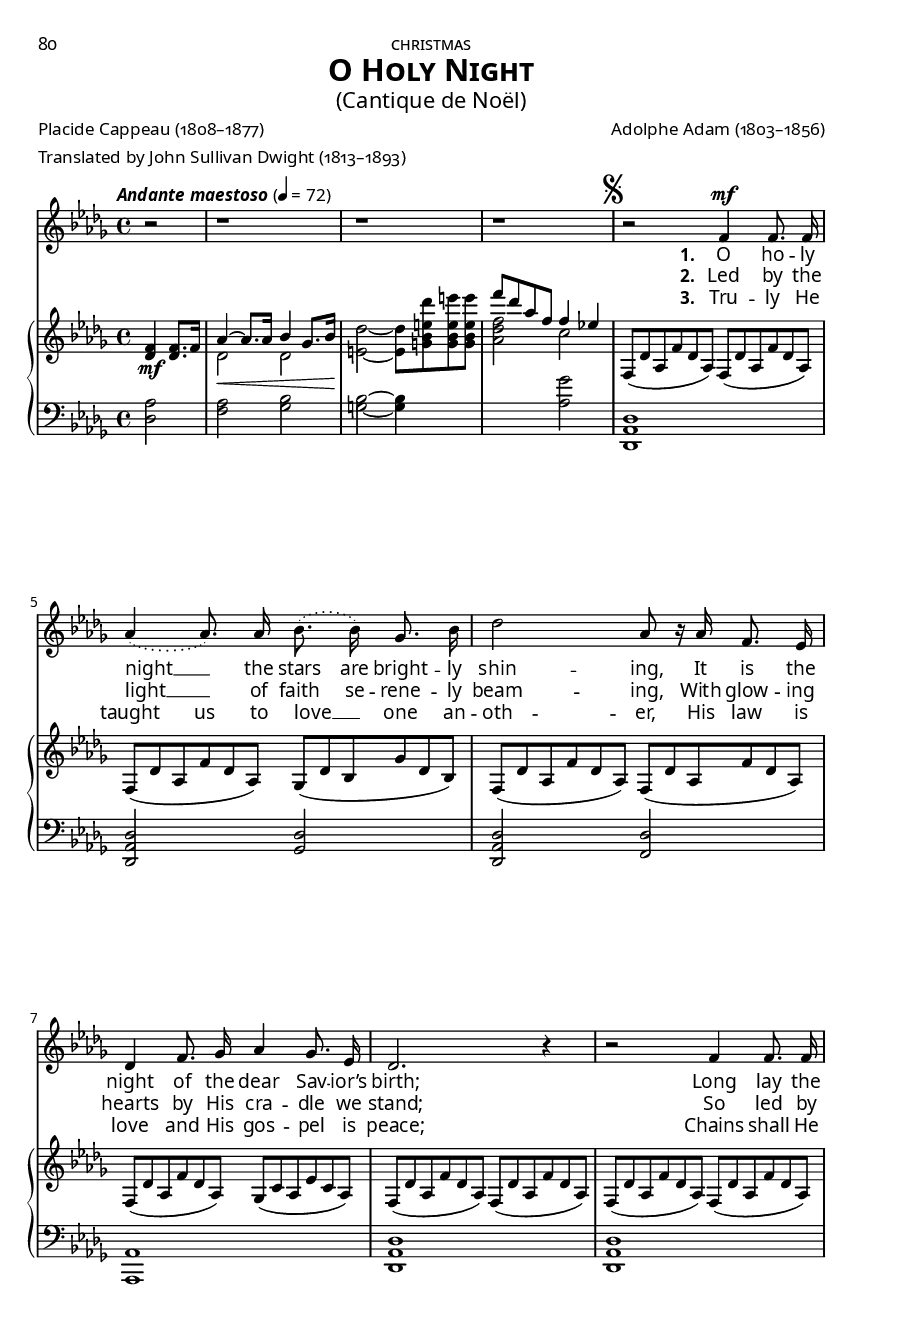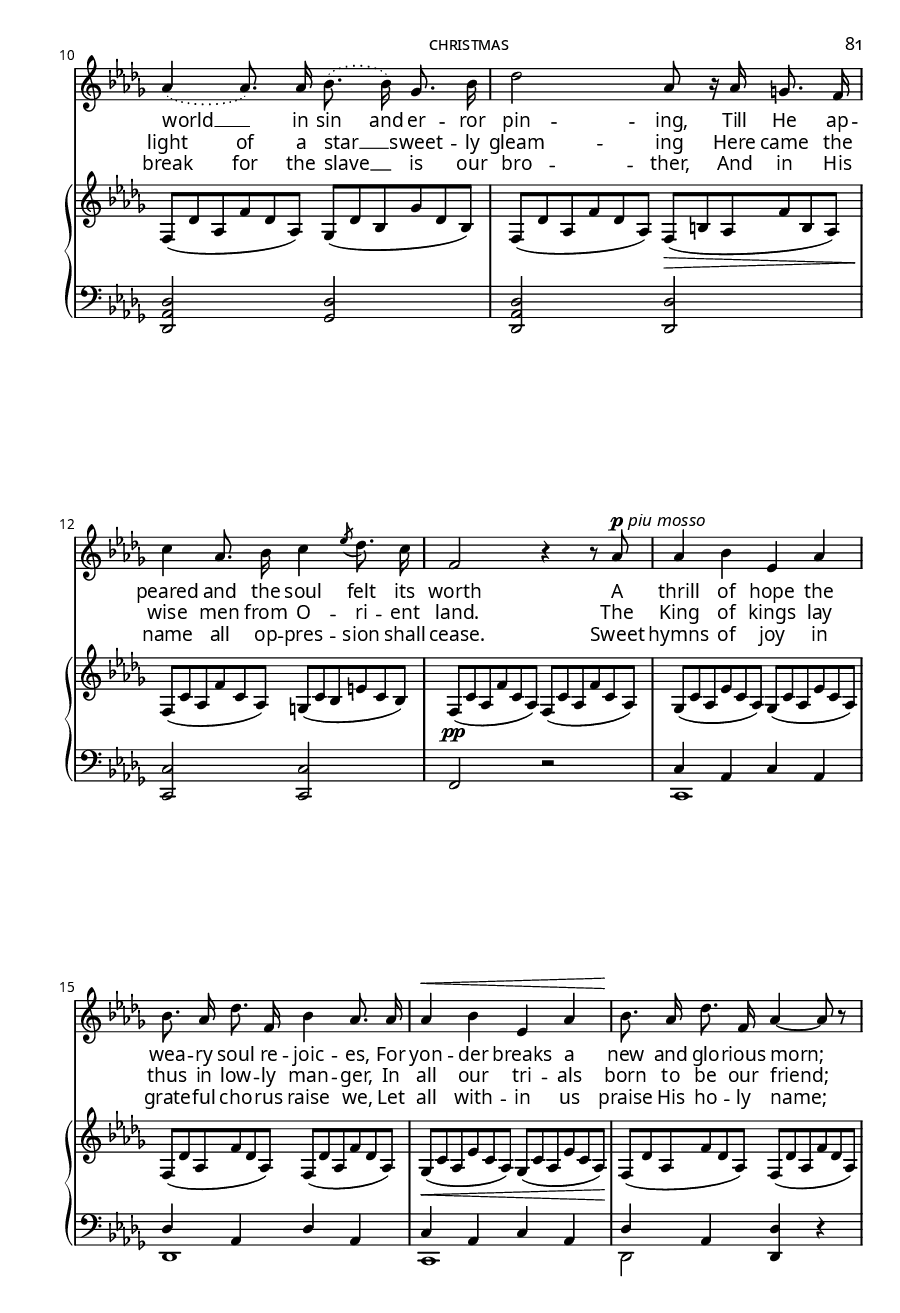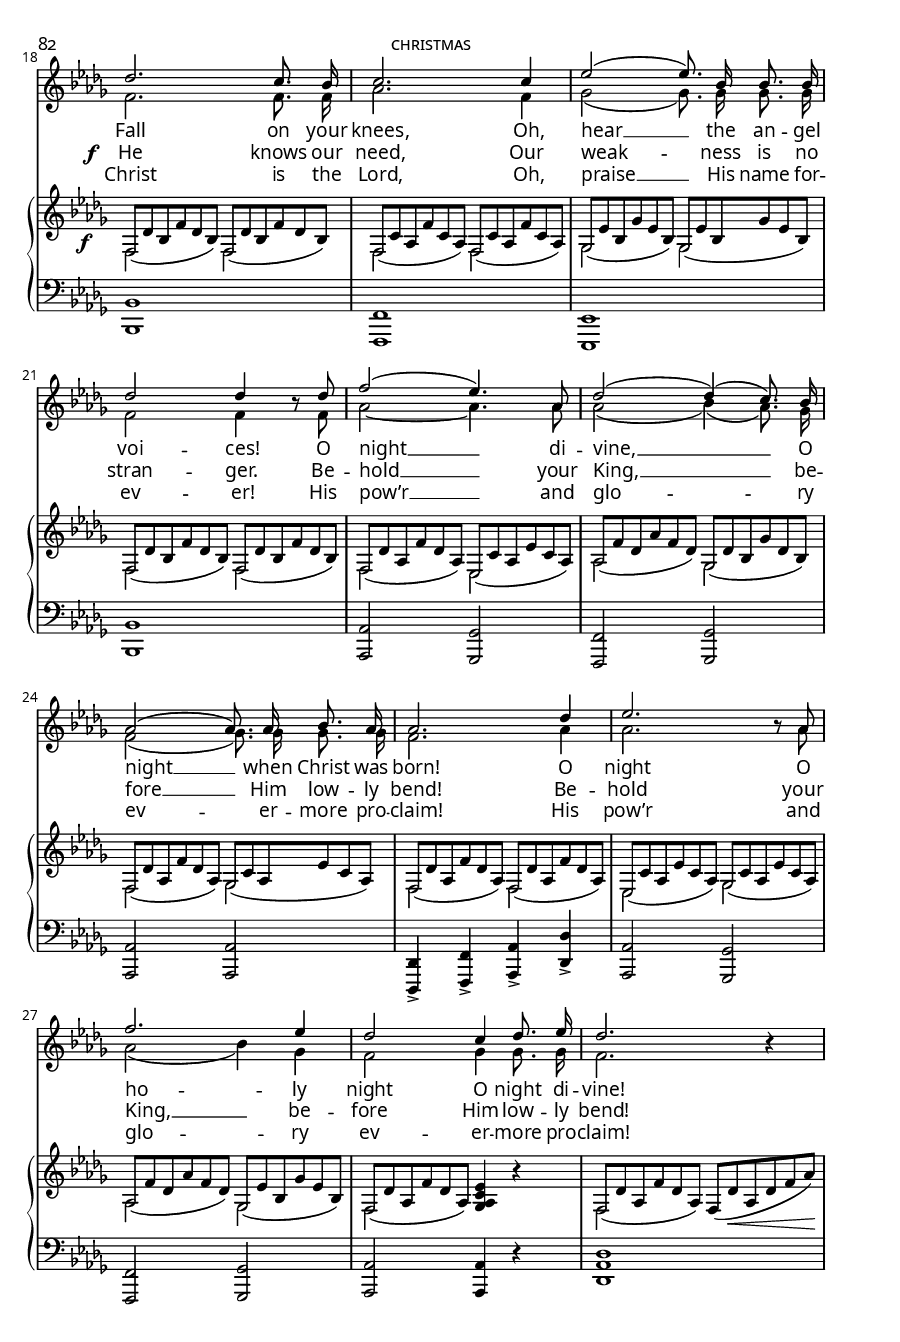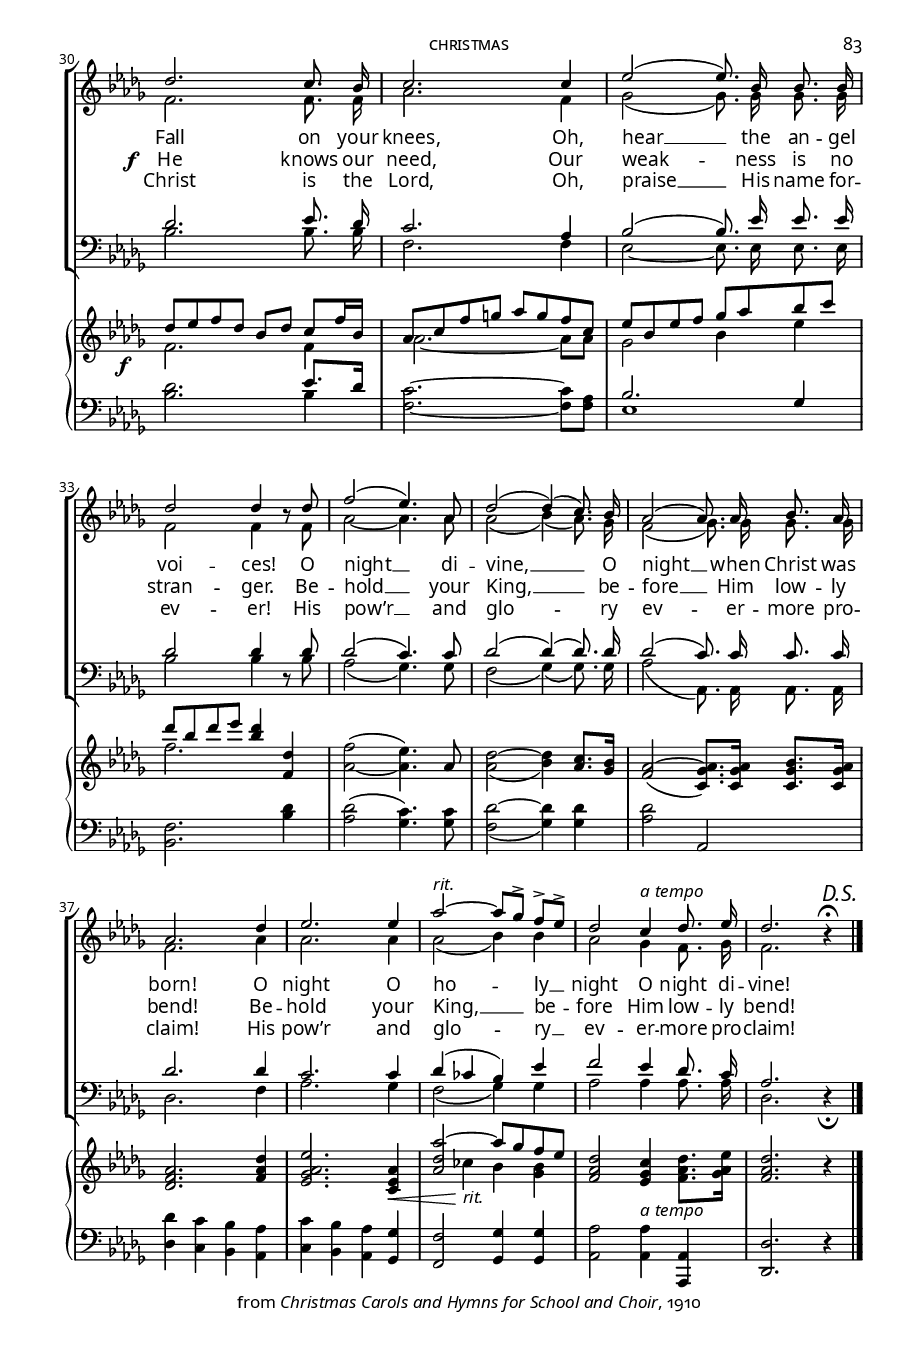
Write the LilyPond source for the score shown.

\version "2.14.2"
\include "util.ly"
\header {
  title = \markup{\override #'(font-name . "Garamond Premier Pro Semibold"){ \abs-fontsize #15 \smallCapsOldStyle"O Holy Night"}}
  subtitle = \markup{\override #'(font-name . "Garamond Premier Pro"){ \abs-fontsize #10.5 "(Cantique de Noël)"}}
  composer = \markup\oldStyleNum"Adolphe Adam (1803–1856)"
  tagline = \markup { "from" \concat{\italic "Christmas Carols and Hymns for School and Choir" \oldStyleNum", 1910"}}
  poet = \markup\oldStyleNum"Placide Cappeau (1808–1877)"
  meter = \markup\oldStyleNum"Translated by John Sullivan Dwight (1813–1893)"
}
\paper {
  paper-height = 9\in
  paper-width = 6\in
  indent = 0\in
  %system-system-spacing = #'((basic-distance . 10) (padding . 0))
  system-system-spacing =
    #'((basic-distance . 0)
       (minimum-distance . 0)
       (padding . -15)
       (stretchability . 100))
  markup-system-spacing =
    #'((basic-distance . 0)
       (minimum-distance . 0)
       (padding . 1)
       (stretchability . 0))
  top-system-spacing =
    #'((basic-distance . 0)
       (minimum-distance . 0)
       (padding . 0)
       (stretchability . 0))
%8.5x11  system-system-spacing #'stretchability = 100
%8.5x11  markup-system-spacing #'stretchability = 100
%8.5x11  top-system-spacing #'stretchability = 80
%8.5x11  last-bottom-spacing #'stretchability = 80
  ragged-last-bottom = ##f
  ragged-bottom = ##f
  two-sided = ##t
  inner-margin = 0.5\in
  outer-margin = 0.25\in
  top-margin = 0.25\in
  bottom-margin = 0.25\in
  first-page-number = #080
  print-first-page-number = ##t
  headerLine = \markup{\override #'(font-name . "Garamond Premier Pro") \smallCapsOldStyle"christmas"}
  oddHeaderMarkup = \markup\fill-line{
     \override #'(font-name . "Garamond Premier Pro")\abs-fontsize #8.5
     \combine 
        \fill-line{"" \on-the-fly #print-page-number-check-first
        \oldStylePageNum""
        }
        \fill-line{\headerLine}
  }
  evenHeaderMarkup = \markup {
     \override #'(font-name . "Garamond Premier Pro")\abs-fontsize #8.5
     \combine
        \on-the-fly #print-page-number-check-first
        \oldStylePageNum""
        \fill-line{\headerLine}
  }
}
#(set-global-staff-size 15) \paper{ #(define fonts (make-pango-font-tree "GoudyOlSt BT" "Garamond Premier Pro" "Garamond Premier Pro" (/ 15 20))) }
global = {
  \key des \major
  \time 4/4
  \autoBeamOff
  #'line-break-system-details #'((alignment-distances . (-100)))
  \override DynamicLineSpanner #'staff-padding = #0.0
  \override DynamicLineSpanner #'Y-extent = #'(-1 . 1)
}
globalNoTime = {
  \key des \major
  \autoBeamOff
  #'line-break-system-details #'((alignment-distances . (-100)))
  \override DynamicLineSpanner #'staff-padding = #0.0
  \override DynamicLineSpanner #'Y-extent = #'(-1 . 1)
}

sopMusicPre = \relative c' {
  \tempo \markup\italic"Andante maestoso" 4 = 72
  r2 | r1 | r1 | r1 | \mark \markup { \musicglyph #"scripts.segno" }
  r2 f4^\mf f8.\noBeam f16 | \break
  
  \slurDotted aes4( aes8.\noBeam) aes16\noBeam bes8.\noBeam( bes16\noBeam) ges8.\noBeam bes16 |
  des2 aes8\noBeam r16 aes16 f8.\noBeam ees16 | \break
  
  des4 f8. ges16\noBeam aes4 ges8.\noBeam ees16 |
  des2. r4 |
  r2 f4 f8.\noBeam f16 | \pageBreak
  
  %page 2
  aes4( aes8.) aes16\noBeam bes8.\noBeam( bes16) ges8.\noBeam bes16 |
  des2 aes8\noBeam r16 aes16 g8.\noBeam f16\noBeam | \break
  
  c'4 aes8.\noBeam bes16 c4 \slurSolid \acciaccatura ees8 des8.\noBeam c16 |
  f,2 r4 r8 aes8\noBeam^\markup{\dynamic"p" \italic"piu mosso"} |
  aes4 bes ees, aes | \break
  
  bes8.\noBeam aes16 des8.\noBeam f,16 bes4 aes8.\noBeam aes16 |
  aes4^\< bes ees, aes |
  bes8.\noBeam\! aes16 des8. f,16 aes4~ aes8 r8 \pageBreak
}
sopMusic = \relative c'' {
  \repeat unfold 2 {
    des2. c8.\noBeam bes16 |
    c2. c4 |
    ees2( ees8.\noBeam) bes16\noBeam bes8.\noBeam bes16 |
    
    des2 des4 bes8\rest des8 |
    f2( ees4.) aes,8 |
    
    des2( des4)( c8.\noBeam) bes16 |
    aes2( aes8.\noBeam) aes16 bes8.\noBeam aes16 |
    aes2. des4 |
  }
  \alternative {
    %page 4
    %first ending
    {
      ees2. bes8\rest aes8 |
      f'2. ees4 |
      des2 c4 des8.\noBeam ees16 |
      
      des2. bes4\rest | \pageBreak
    }
    %second ending
    {
      ees2. ees4 |
    }
  }
  aes2~^\markup\italic"rit." aes8[ ges]^> f[^> ees]^> |
  des2 c4^\markup\italic"a tempo" des8.\noBeam ees16 |
  des2. bes4\rest\fermata \bar "|."
  \once \override Score.RehearsalMark #'break-visibility = #end-of-line-visible
  \once \override Score.RehearsalMark #'self-alignment-X = #RIGHT
  \mark\markup\italic"D.S."
}
sopWords = \lyricmode {
  
}

altoMusic = \relative c' {
  \repeat unfold 2 {
    f2. f8.\noBeam f16 |
    aes2. f4 |
    ges2( ges8.\noBeam) ges16 ges8.\noBeam ges16 |
    
    f2 f4 s8 f |
    aes2~ aes4. aes8 |
    
    aes2( bes4)( aes8.\noBeam) ges16 |
    f2( ges8.\noBeam) ges16 ges8.\noBeam ges16 |
    f2. aes4 |
  }
  
  %page 3
  \alternative {
    %first ending
    {
      aes2. s8 aes8 |
      aes2( bes4) ges4 |
      f2 ges4 ges8.\noBeam ges16 |
      
      f2. s4 |
    }
    %second ending
    {
      aes2. aes4 |
    }
  }
  aes2( bes4) bes |
  aes2 ges4 f8.\noBeam ges16 |
  f2. s4 \bar "|."
}
chorusWords = \lyricmode {
  \unset ignoreMelismata
  Fall on your knees, Oh, hear __ the an -- gel voi -- ces!
  O night __ di -- vine, __
  O night __ when Christ was born!
  \set associatedVoice = "altos"
  O night O ho -- ly night
  O night di -- vine!
  \unset associatedVoice
  
  \dropLyricsV
  Fall on your knees, Oh, hear __ the an -- gel \break voi -- ces!
  O night __ di -- vine, __
  O night __ when Christ was \break born!
  O night O ho -- ly __ night
  O night di -- vine!
}
chorusWordsII = {
  \set stanza = \markup\dynamic"f"
  \lyricmode {
    \unset ignoreMelismata
    He knows our need, Our weak -- ness is no stran -- ger.
    Be -- hold __ your King, __ be -- fore __ Him low -- ly bend!
    \set associatedVoice = "altos"
    Be -- hold your King, __ be -- fore Him low -- ly bend!
    \unset associatedVoice
  }
  \set stanza = \markup\dynamic"f"
  \lyricmode {
    \dropLyricsV
    He knows our need, Our weak -- ness is no stran -- ger.
    Be -- hold __ your King, __ be -- fore __ Him low -- ly bend!
    Be -- hold your King, __ be -- fore Him low -- ly bend!
  }
}
chorusWordsIII = \lyricmode {
  \unset ignoreMelismata
  Christ is the Lord, Oh, praise __ His name for -- ev -- er!
  His pow’r __ and glo -- ry ev -- er -- more pro -- claim!
  \set associatedVoice = "altos"
  His pow’r and glo -- ry ev -- er -- more pro -- claim!
  \unset associatedVoice
  
  \dropLyricsV
  Christ is the Lord, Oh, praise __ His name for -- ev -- er!
  His pow’r __ and glo -- ry ev -- er -- more pro -- claim!
  His pow’r and glo -- ry __ ev -- er -- more pro -- claim!
}

altoWords = \lyricmode {
  \set stanza = #"1. "
  \set ignoreMelismata = ##t
  O ho -- ly night __ _ the stars are bright -- ly shin -- ing,
  It is the night of the dear Sav -- ior’s birth;
  
  Long lay the world __ _ in sin and er -- ror pin -- ing,
  Till He ap -- peared and the soul felt its worth
  A thrill of hope the wea -- ry soul re -- joic -- es,
  For yon -- der breaks a new and glo -- rious morn; _
}
altoWordsII = \lyricmode {
  \set stanza = #"2. "
  \set ignoreMelismata = ##t
  Led by the light __ _ of faith se -- rene -- ly beam -- ing,
  With glow -- ing hearts by His cra -- dle we stand;
  
  So led by light of a star __ _ sweet -- ly gleam -- ing
  Here came the wise men from O -- ri -- ent land.
  The King of kings lay thus in low -- ly man -- ger,
  In all our tri -- als born to be our friend; _
}
altoWordsIII = \lyricmode {
  \set stanza = #"3. "
  \set ignoreMelismata = ##t
  Tru -- ly He taught us to love __ _ one an -- oth -- er,
  His law is love and His gos -- pel is peace;
  
  Chains shall He break for the slave __ _ is our bro -- ther,
  And in His name all op -- pres -- sion shall cease.
  Sweet hymns of joy in grate -- ful cho -- rus raise we,
  Let all with -- in us praise His ho -- ly name; _
}
altoWordsIV = \lyricmode {
}
altoWordsV = \lyricmode {
}
altoWordsVI = \lyricmode {
}
tenorMusic = \relative c' {
  des2. ees8.\noBeam des16 |
  c2. aes4 |
  bes2( bes8.\noBeam) ees16 ees8.\noBeam ees16 |
  
  des2 des4 s8 des8 |
  des2( c4.) c8 |
  
  des2( des4)( des8.\noBeam) des16 |
  des2( c8.\noBeam) c16 c8.\noBeam c16 |
  des2. des4 |
  
  %page 3
  %first ending
%  c2. s8 c8 |
%  des2~ des4 bes |
%  aes2 ees'4 des8.\noBeam c16 |
  
%  des2. s4 |
  %second ending
  c2. c4 |
  
  des4( ces bes) ees |
  f2 ees4 des8.\noBeam c16 |
  aes2. s4 \bar "|."
}
tenorWords = \lyricmode {

}

bassMusic = \relative c' {
  bes2. bes8.\noBeam bes16 |
  f2. f4 |
  ees2~ ees8.\noBeam ees16 ees8.\noBeam ees16 |
  
  bes'2 bes4 d,8\rest bes'8 |
  aes2( ges4.) ges8 |
  
  f2( ges4)( ges8.\noBeam) ges16 |
  aes2( aes,8.) aes16\noBeam aes8. aes16\noBeam |
  des2. f4 |
  
  %page 4
  %first ending
%  aes2. des,8\rest ges8 |
%  f2( ges4) ges |
%  aes2 aes4 aes8.\noBeam aes,16 |
  
%  des2. des4\rest |
  %second ending
  aes2. ges4 |
  
  f2( ges4) ges |
  aes2 aes4 aes8.\noBeam aes16 |
  des,2. des4\rest\fermata \bar "|."
}
bassWords = \lyricmode {

}

pianoRH = \relative c {
  \override TupletBracket #'bracket-visibility = ##f 
  \mergeDifferentlyHeadedOn
%  \times 2/3 { f8[(_\mf des' aes} \times 2/3 { f' des aes])} \times 2/3 { f8[( des' aes } \times 2/3 { f' des aes]) } |
  
  \partial 2 <f' des>4_\mf q8.[ f16] |
  << {aes4~ aes8.[ aes16] bes4 ges8.[ bes16] |
      s1 |
      f''8[ des aes f] f4 ees!} \\
     {des,2_\< des |
      <e des'>2~\! q8[ <g bes e des'> <g bes e e'> q] |
      <aes des f>2 c |
     } >>
  
  \override TupletNumber #'text = #""
  \times 2/3 {
    f,,8[( des' aes f' des aes]) f8[( des' aes f' des aes]) |
    
    f8[( des' aes f' des aes]) ges[( des' bes ges' des bes]) |
    f8[( des' aes f' des aes]) f8[( des' aes f' des aes]) |
    
    f8[( des' aes f' des aes]) ges[( c aes ees' c aes]) |
    f8[( des' aes f' des aes]) f8[( des' aes f' des aes]) |
    f8[( des' aes f' des aes]) f8[( des' aes f' des aes]) |
    
    %page 2
    f8[( des' aes f' des aes]) ges[( des' bes ges' des bes]) |
    f8[( des' aes f' des aes]) f8[(_\> b aes f' b, aes]) |
    
    f8[(\! c' aes f' c aes]) g[( c bes e c bes]) |
    f8[(_\pp c' aes f' c aes]) f8[( c' aes f' c aes]) |
    ges8[( c aes ees' c aes]) ges8[( c aes ees' c aes]) |
    
    f8[( des' aes f' des aes]) f8[( des' aes f' des aes]) |
    ges8[(_\< c aes ees' c aes]) ges8[( c aes ees' c aes]) |
    f8[(\! des' aes f' des aes]) f8[( des' aes f' des aes]) |
  }
    %page 3 (Chorus)
    << \override TupletBracket #'bracket-visibility = ##f
       \override TupletNumber #'text = #"" \times 2/3 {
       \once\override DynamicText #'X-offset = #-6
      f8[_(_\f des' bes f' des bes]) f8[_( des' bes f' des bes]) |
      f8[_( c' aes f' c aes]) f8[_( c' aes f' c aes]) |
      ges[_( ees' bes ges' ees bes]) ges[_( ees' bes ges' ees bes]) |
      
      f8[_( des' bes f' des bes]) f8[_( des' bes f' des bes]) |
      f8[_( des' aes f' des aes]) ees8[_( c' aes ees' c aes]) |
      
      aes8[_( f' des aes' f des]) ges,8[_( des' bes ges' des bes]) |
      f8[_( des' aes f' des aes]) ges[_( c aes ees' c aes]) |
      f8[_( des' aes f' des aes]) f8[_( des' aes f' des aes]) |
    } \\ {
      f2 f | f f | ges ges |
      
      f f | f ees |
      
      aes ges | f ges | f f |      
    } >>
      
    %page 4
    %first ending
    << \override TupletBracket #'bracket-visibility = ##f
       \override TupletNumber #'text = #"" \times 2/3 {
      ees8[_( c' aes ees' c aes]) ges[_( c aes ees' c aes]) |
      aes8[_( f' des aes' f des]) ges,[_( ees' bes ges' ees bes]) |
      f8[_( des' aes f' des aes])
      } \\ {
      ees2 ges | aes ges | f
    } >>
    <ges aes c ees>4  r4 |
    << { \override TupletBracket #'bracket-visibility = ##f
       \override TupletNumber #'text = #"" \times 2/3 {
        f8[_( des' aes f' des aes]) f8[_( des'_\< aes des f aes]\!) |
      }} \\ { f,2 s} 
      >>
    
    << {       \once\override DynamicText #'X-offset = #-6
        des''8[_\f ees f des] bes[ des] c[ f16 bes,] |
        aes8[ c f g] aes[ g f c] |
        ees[ bes ees f] ges[ aes bes c] |
        des[ bes des ees] <des bes>4 <des, f,> | } \\
       {f,2. f4 |
        aes2.~ aes8[ aes] |
        ges2 bes4 ees |
        f2. s4 } >>
    
    \override TieColumn #'tie-configuration = #'((-2.0 . -1))
    <f aes,>2~^( <ees aes,>4.) aes,8 |
    \override TieColumn #'tie-configuration = #'()
    <aes des>2~_( <des bes>4) <c aes>8.[ <bes ges>16] |
    \override TieColumn #'tie-configuration = #'((0.0 . 1))
    <aes f>2~_( <aes ges c,>8.)[ q16] <bes ges c,>8.[ <aes ges c,>16] |
    <aes f des>2. <des aes f>4 |
    
    <ees aes, ges ees>2. 
    << { <aes, ees c>4 | <aes des aes'>2~ aes'8[ ges f ees] } \\
       { s4_\< | s8. s16\! ces4_\markup\italic"rit." bes4 <bes ges> } >>
    <des aes f>2 <c ges ees>4_\markup\italic"a tempo" <des aes f>8.[ <ees aes, ges>16] |
    <des aes f>2. r4 \bar "|."
}
pianoLH = \relative c {
  \partial 2 <des aes'>2 |
  <f aes>2 <ges bes> |
  <g bes>2~ q4 s |
  s2 <aes ges'>2 |

  <des, aes des,>1 |
%  q |
  
  q2 <des ges,> |
  <des aes des,> <des f,> |
  
  <aes aes,>1 |
  <des aes des,> |
  q |
  
  %page 2
  q2 <des ges,> |
  <des aes des,> <des des,> |
  <c c,> <c c,> |
  f, r |
  << \new Voice { \voiceOne  c'4 aes c aes | des aes des aes | c aes c aes | des aes }
     \new Voice { \voiceTwo c,1 | des | c | des2 }
  >>
  <des des'>4 r |
  
  %page 3 (Chorus)
  <bes' bes,>1 |
  <f f,>1 |
  <ees ees,>1 |
  
  <bes' bes,> |
  <aes aes,>2 <ges ges,> |
  
  <f f,> <ges ges,> |
  <aes aes,> q |
  <des, des,>4-> <f f,>-> <aes aes,>-> <des des,>-> |
  
  %page 4
  % first ending
  <aes aes,>2 <ges ges,> |
  <f f,> <ges ges,> |
  <aes aes,> q4 r4 |
  
  <des aes des,>1 |
  
  <bes' des>2. << {ees8.[ des16]} \\ bes4 >> |
  <c f,>2.~ q8[ <aes f>] |
  << {bes2. ges4} \\ ees1 >> |
  <f bes,>2. <bes des>4 |
  
  <des aes>2^( <c ges>4.) q8 |
  <des f,>2~_( <des ges,>4) q |
  <des aes>2 aes, |
  <des des'>4 <c c'> <bes bes'> <aes aes'> |
  
  <c c'> <bes bes'> <aes aes'> <ges ges'> |
  <f f'>2 <ges ges'>4 q |
  <aes aes'>2 q4 <aes aes,>4 |
  <des des,>2. r4 \bar "|."
}

\score {
   <<
   \new ChoirStaff <<
%    \new Lyrics = sopranos { s1 }
    \new Staff = women {
      \set Staff.explicitKeySignatureVisibility = #end-of-line-invisible
      \new Voice = "sopranos" {
        \global \sopMusicPre 
      }
      << \new Voice = "chorus" {
        \voiceOne \globalNoTime \sopMusic
      }
      \new Voice = "altos" {
        \voiceTwo \globalNoTime \altoMusic
      }
      >>
    }
    \new Lyrics = "altos" { s1 }
    \new Lyrics = "altosII" { s1 }
    \new Lyrics = "altosIII" { s1 }
    \new Lyrics = "altosIV" { s1 }
    \new Lyrics = "altosV" { s1 }
    \new Lyrics = "altosVI" { s1 }
 %   \new Lyrics = "tenors" { s1 }
    \new Staff = men <<
       \set Staff.explicitKeySignatureVisibility = #end-of-line-invisible
         \override Staff.TimeSignature #'stencil = ##f

      \set Staff.clefGlyph = #""
      \clef bass
      \new Voice = "tenors" {
        \voiceOne
        { s1*29 s2 \globalNoTime \tenorMusic }
      }
      \new Voice = "basses" {
        \voiceTwo { s1*29 s2 \globalNoTime \bassMusic }
      }
    >>
%    \new Lyrics = basses { s1 }
%    \context Lyrics = sopranos \lyricsto sopranos \sopWords
    \context Lyrics = altos \lyricsto sopranos \altoWords
    \context Lyrics = altosII \lyricsto sopranos \altoWordsII
    \context Lyrics = altosIII \lyricsto sopranos \altoWordsIII
    \context Lyrics = altos \lyricsto chorus \chorusWords 
    \context Lyrics = altosII \lyricsto chorus \chorusWordsII
    \context Lyrics = altosIII \lyricsto chorus \chorusWordsIII 
    \context Lyrics = altosIV \lyricsto sopranos \altoWordsIV
    \context Lyrics = altosV \lyricsto sopranos \altoWordsV
    \context Lyrics = altosVI \lyricsto sopranos \altoWordsVI
%    \context Lyrics = tenors \lyricsto tenors \tenorWords
%    \context Lyrics = basses \lyricsto basses \bassWords
   >>
    \new PianoStaff << \new Staff {
         
         \key des \major \time 4/4 \new Voice { \pianoRH } } \new Staff {
         
         \key des \major \time 4/4 \clef "bass" \pianoLH } >>
  >>
  \layout {
   % ragged-right = ##t
    \context {
      \Score
      \override SpacingSpanner #'base-shortest-duration = #(ly:make-moment 1 4)
      \override SpacingSpanner #'common-shortest-duration = #(ly:make-moment 1 4)
%      \override LyricText #'font-series = #'bold
    }
    \context {
      % a little smaller so lyrics
      % can be closer to the staff
      \Staff \RemoveEmptyStaves
      \override VerticalAxisGroup #'remove-first = ##t
      \override VerticalAxisGroup #'minimum-Y-extent = #'(-3 . 3)
      \override VerticalAxisGroup #'staff-staff-spacing =
      #'((basic-distance . 5)
         (minimum-distance . 1)
         (padding . 1)
         (stretchability . 2))
    }
    \context {
      \Lyrics
      \override LyricText #'X-offset = #center-on-word
    }
  }
}

